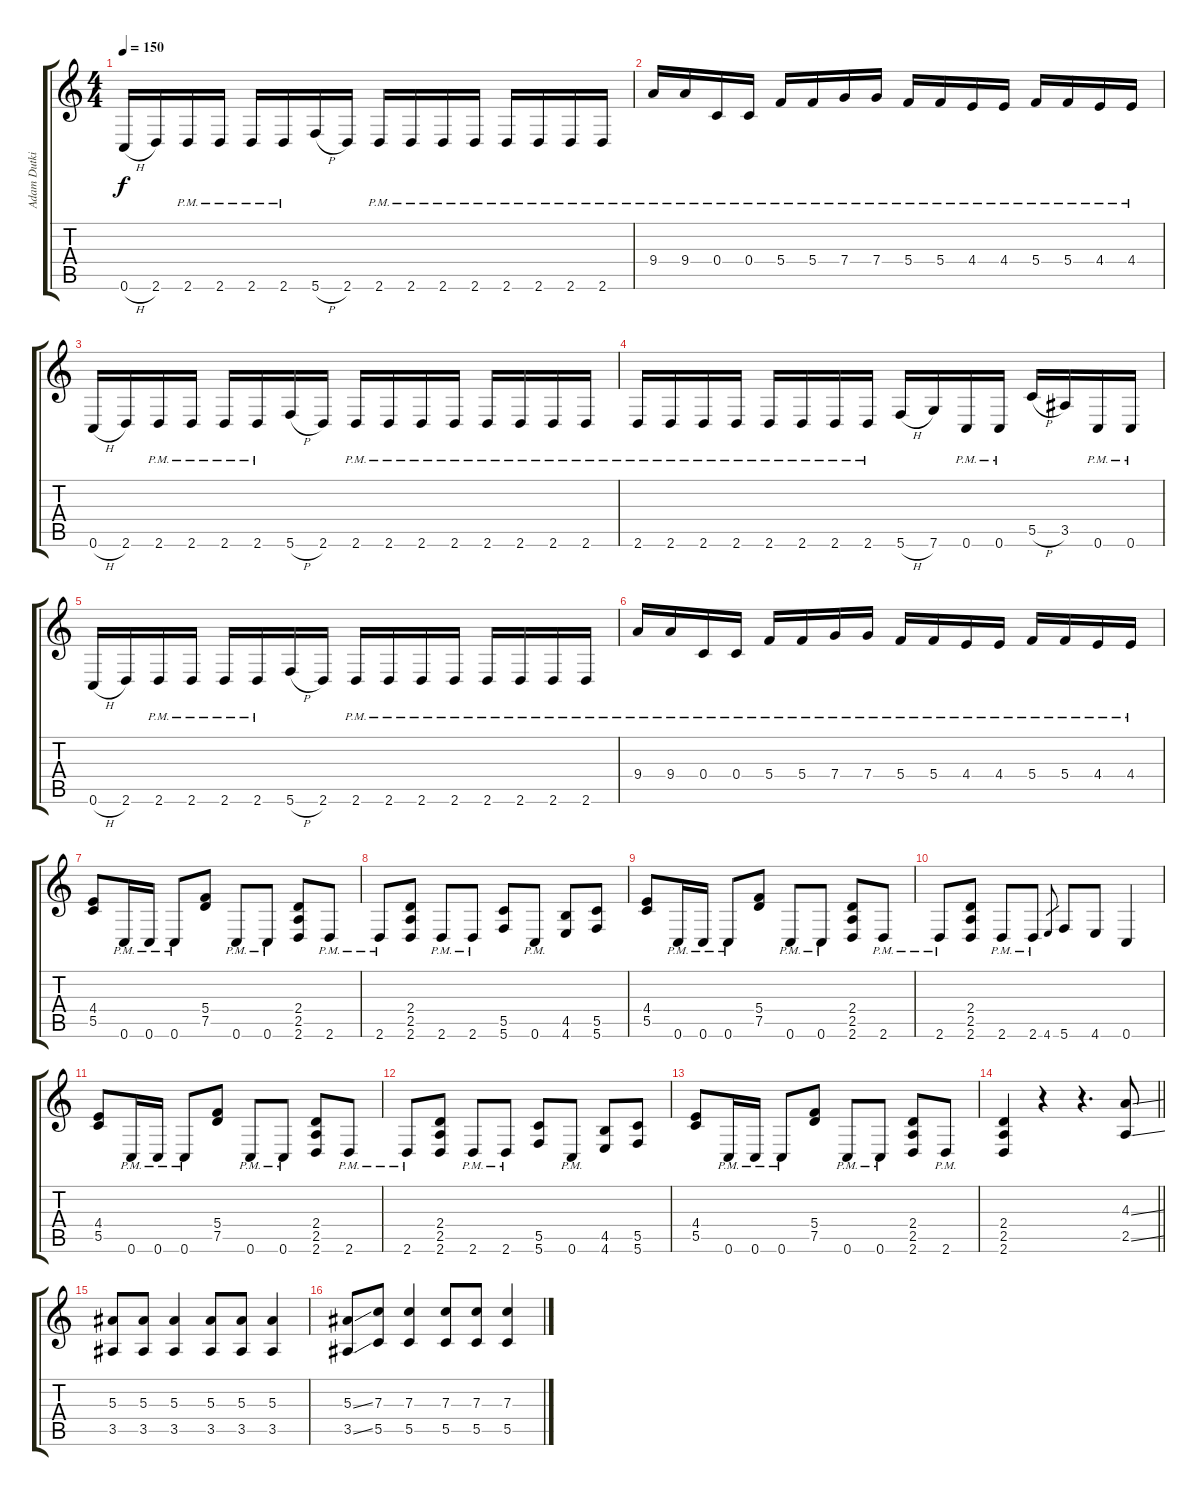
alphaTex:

\track ("Adam Dutkiewicz" "Adam Dutki") {instrument distortionguitar}
\staff {score tabs}
\tuning (D4 A3 F3 C3 G2 C2) {hide}
\ts (4 4)
\tempo 150
\clef g2
\ks c
0.6{h}.16{dy f} 2.6.16 2.6{pm}.16 2.6{pm}.16 2.6{pm}.16 2.6{pm}.16 5.6{h}.16 2.6.16 2.6{pm}.16 2.6{pm}.16 2.6{pm}.16 2.6{pm}.16 2.6{pm}.16 2.6{pm}.16 2.6{pm}.16 2.6{pm}.16 |
9.4{pm}.16 9.4{pm}.16 0.4{pm}.16 0.4{pm}.16 5.4{pm}.16 5.4{pm}.16 7.4{pm}.16 7.4{pm}.16 5.4{pm}.16 5.4{pm}.16 4.4{pm}.16 4.4{pm}.16 5.4{pm}.16 5.4{pm}.16 4.4{pm}.16 4.4{pm}.16 |
0.6{h}.16 2.6.16 2.6{pm}.16 2.6{pm}.16 2.6{pm}.16 2.6{pm}.16 5.6{h}.16 2.6.16 2.6{pm}.16 2.6{pm}.16 2.6{pm}.16 2.6{pm}.16 2.6{pm}.16 2.6{pm}.16 2.6{pm}.16 2.6{pm}.16 |
2.6{pm}.16 2.6{pm}.16 2.6{pm}.16 2.6{pm}.16 2.6{pm}.16 2.6{pm}.16 2.6{pm}.16 2.6{pm}.16 5.6{h}.16 7.6.16 0.6{pm}.16 0.6{pm}.16 5.5{h}.16 3.5.16 0.6{pm}.16 0.6{pm}.16 |
0.6{h}.16 2.6.16 2.6{pm}.16 2.6{pm}.16 2.6{pm}.16 2.6{pm}.16 5.6{h}.16 2.6.16 2.6{pm}.16 2.6{pm}.16 2.6{pm}.16 2.6{pm}.16 2.6{pm}.16 2.6{pm}.16 2.6{pm}.16 2.6{pm}.16 |
9.4{pm}.16 9.4{pm}.16 0.4{pm}.16 0.4{pm}.16 5.4{pm}.16 5.4{pm}.16 7.4{pm}.16 7.4{pm}.16 5.4{pm}.16 5.4{pm}.16 4.4{pm}.16 4.4{pm}.16 5.4{pm}.16 5.4{pm}.16 4.4{pm}.16 4.4{pm}.16 |
(4.4 5.5).8 0.6{pm}.16 0.6{pm}.16 0.6{pm}.8 (5.4 7.5).8 0.6{pm}.8 0.6{pm}.8 (2.4 2.5 2.6).8 2.6{pm}.8 |
2.6{pm}.8 (2.4 2.5 2.6).8 2.6{pm}.8 2.6{pm}.8 (5.5 5.6).8 0.6{pm}.8 (4.5 4.6).8 (5.5 5.6).8 |
(4.4 5.5).8 0.6{pm}.16 0.6{pm}.16 0.6{pm}.8 (5.4 7.5).8 0.6{pm}.8 0.6{pm}.8 (2.4 2.5 2.6).8 2.6{pm}.8 |
2.6{pm}.8 (2.4 2.5 2.6).8 2.6{pm}.8 2.6{pm}.8 4.6.8{gr} 5.6.8 4.6.8 0.6.4 |
(4.4 5.5).8 0.6{pm}.16 0.6{pm}.16 0.6{pm}.8 (5.4 7.5).8 0.6{pm}.8 0.6{pm}.8 (2.4 2.5 2.6).8 2.6{pm}.8 |
2.6{pm}.8 (2.4 2.5 2.6).8 2.6{pm}.8 2.6{pm}.8 (5.5 5.6).8 0.6{pm}.8 (4.5 4.6).8 (5.5 5.6).8 |
(4.4 5.5).8 0.6{pm}.16 0.6{pm}.16 0.6{pm}.8 (5.4 7.5).8 0.6{pm}.8 0.6{pm}.8 (2.4 2.5 2.6).8 2.6{pm}.8 |
\barLineRight lightlight
(2.4 2.5 2.6).4 r.4 r.4{d} (4.3{ss} 2.5{ss}).8{balance 8} |
(5.3 3.5).8 (5.3 3.5).8 (5.3 3.5).4 (5.3 3.5).8 (5.3 3.5).8 (5.3 3.5).4 |
(5.3{ss} 3.5{ss}).8 (7.3 5.5).8 (7.3 5.5).4 (7.3 5.5).8 (7.3 5.5).8 (7.3 5.5).4
